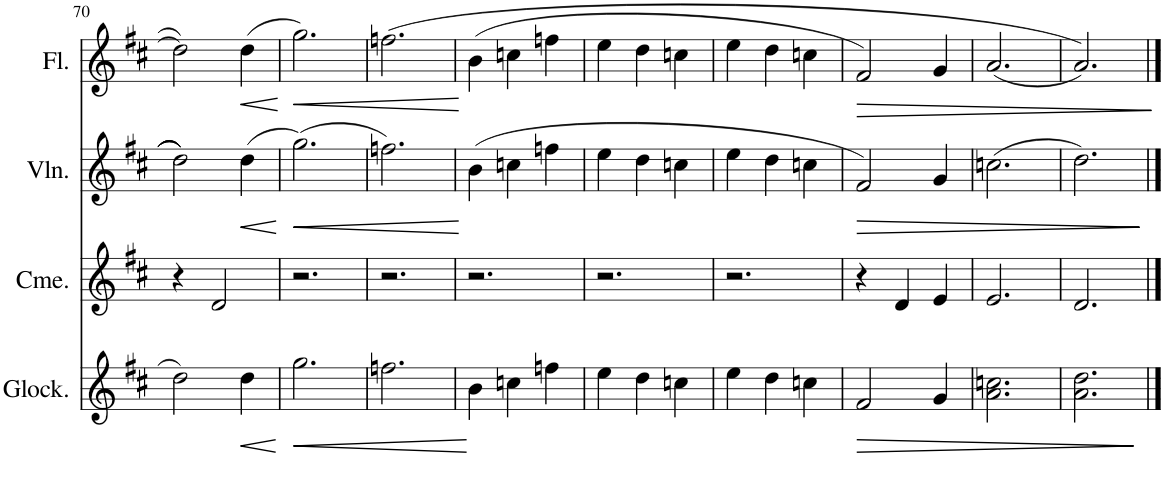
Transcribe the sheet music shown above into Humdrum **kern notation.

**kern	**dynam	**kern	**kern	**dynam	**kern	**dynam
*part4	*part4	*part3	*part2	*part2	*part1	*part1
*staff4	*staff4	*staff3	*staff2	*staff2	*staff1	*staff1
*I"Glockenspiel	*	*I"Chimes	*I"Violin	*	*I"Flute	*
*I'Glock.	*	*I'Cme.	*I'Vln.	*	*I'Fl.	*
!!LO:PB:g=z
*clefG2	*	*clefG2	*clefG2	*	*clefG2	*
*Trd-14c-24	*	*	*	*	*	*
*k[f#c#]	*	*k[f#c#]	*k[f#c#]	*	*k[f#c#]	*
*M3/4	*	*M3/4	*M3/4	*	*M3/4	*
=70	=70	=70	=70	=70	=70	=70
2dd\	.	4r	2dd\	.	2dd\]	.
.	.	2d/	.	.	.	.
!	!LO:HP:b	!	!	!LO:HP:b	!	!LO:HP:b
4dd\	<	.	(4dd\	<	(4dd\	<
.	[	.	.	[	.	[
=71	=71	=71	=71	=71	=71	=71
!	!LO:HP:b	!	!	!LO:HP:b	!	!LO:HP:b
2.gg\	<	2.r	(2.gg\)	<	2.gg\)	<
.	[	.	.	[	.	[
=72	=72	=72	=72	=72	=72	=72
2.ffn\	.	2.r	2.ffn\)	.	(2.ffn\	.
=73	=73	=73	=73	=73	=73	=73
4b\	.	2.r	(4b\	.	(4b\	.
4ccn\	.	.	4ccn\	.	4ccn\	.
4ffn\	.	.	4ffn\	.	4ffn\	.
=74	=74	=74	=74	=74	=74	=74
4ee\	.	2.r	4ee\	.	4ee\	.
4dd\	.	.	4dd\	.	4dd\	.
4ccn\	.	.	4ccn\	.	4ccn\	.
=75	=75	=75	=75	=75	=75	=75
4ee\	.	2.r	4ee\	.	4ee\	.
4dd\	.	.	4dd\	.	4dd\	.
4ccn\	.	.	4ccn\	.	4ccn\	.
=76	=76	=76	=76	=76	=76	=76
!	!LO:HP:b	!	!	!LO:HP:b	!	!LO:HP:b
2f#/	>	4r	2f#/)	>	2f#/)	>
.	.	4d/	.	.	.	.
4g/	.	4e/	4g/	.	4g/	.
.	]	.	.	]	.	]
=77	=77	=77	=77	=77	=77	=77
2.a\ 2.ccn\	.	2.e/	(2.ccn\	.	(2.a/	.
=78	=78	=78	=78	=78	=78	=78
2.a\ 2.dd\	.	2.d/	2.dd\)	.	2.a/))	.
==	==	==	==	==	==	==
*-	*-	*-	*-	*-	*-	*-
